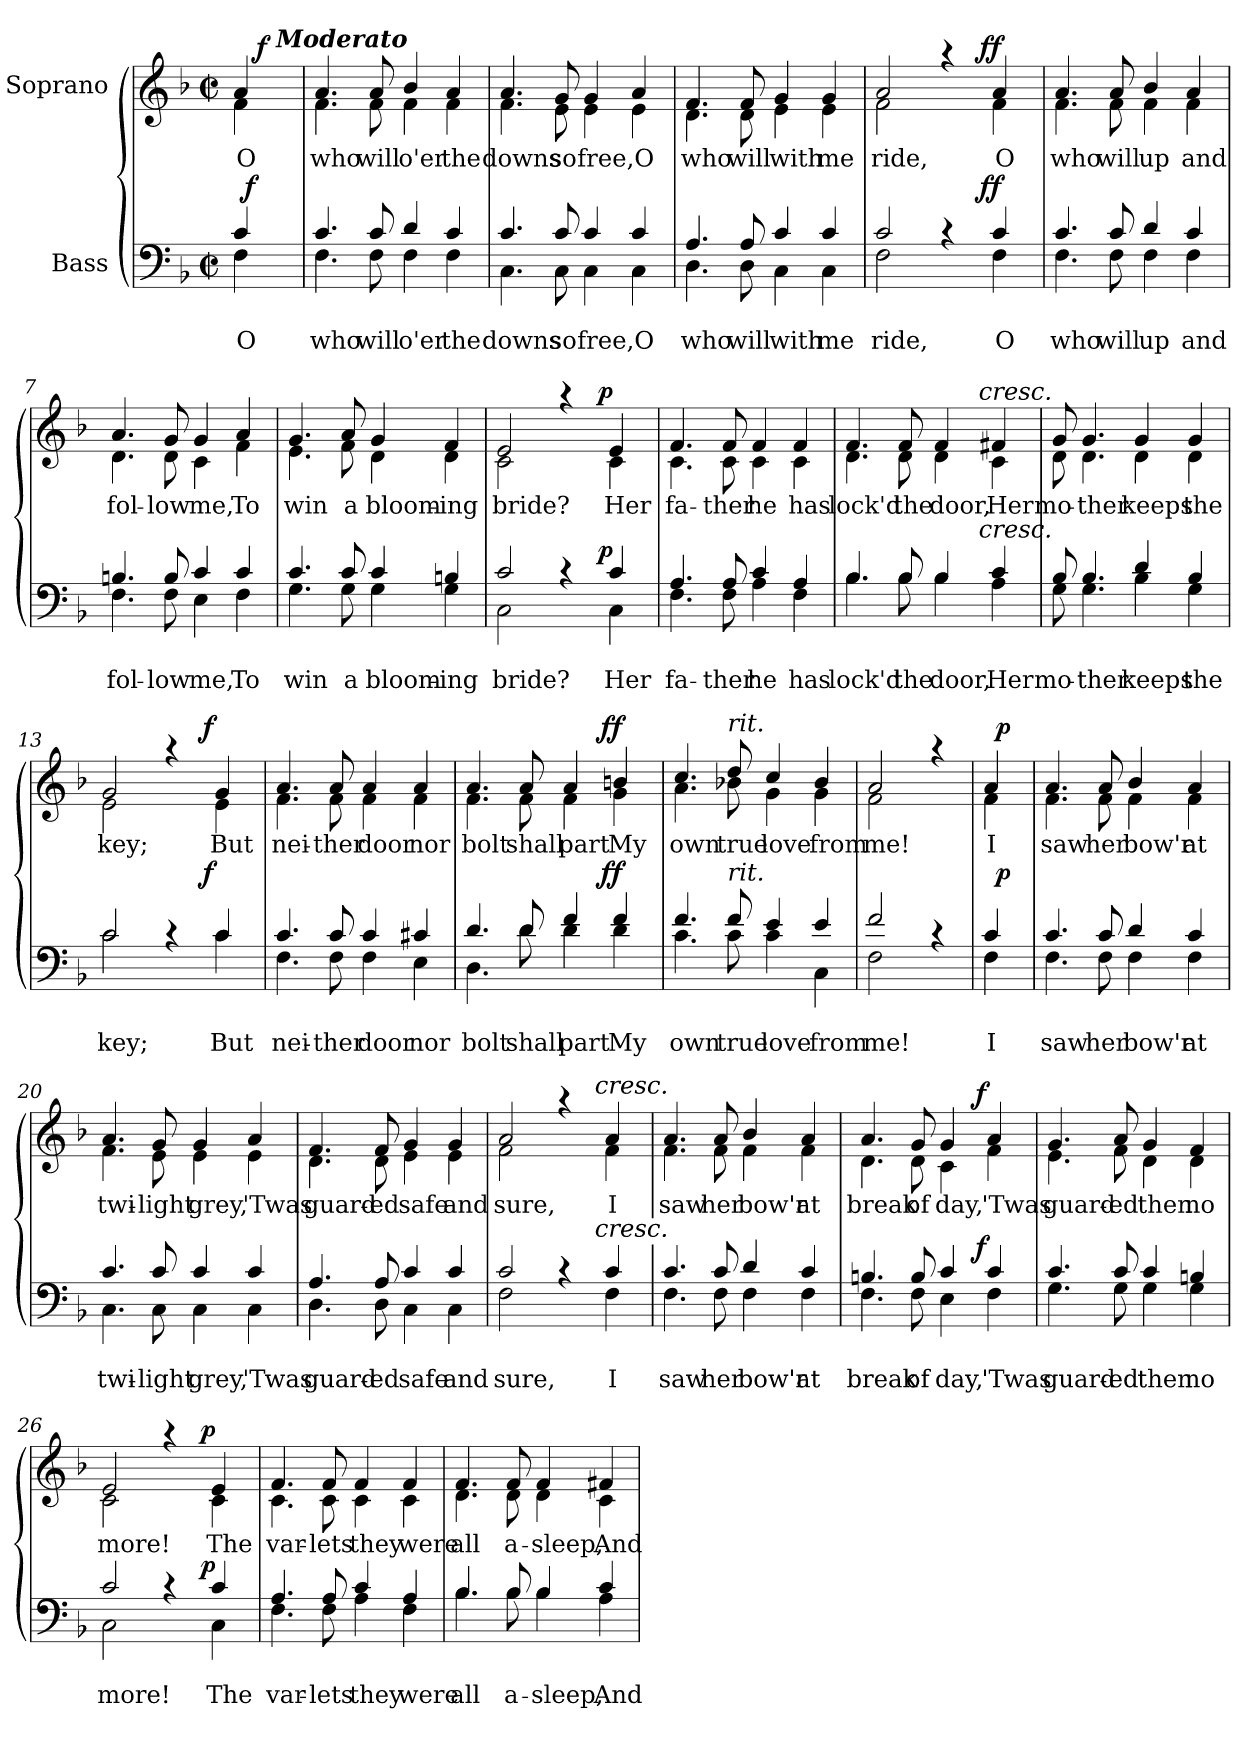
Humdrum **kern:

**kern	**text	**text	**dynam	**kern	**text	**dynam
*part2	*part2	*part2	*part2	*part1	*part1	*part1
*staff2	*staff2	*staff2	*staff2	*staff1	*staff1	*staff1
*I"Bass	*	*	*	*I"Soprano	*	*
*clefF4	*	*	*	*clefG2	*	*
*k[b-]	*	*	*	*k[b-]	*	*
*F:	*	*	*	*F:	*	*
*M2/2	*	*	*	*M2/2	*	*
*met(c|)	*	*	*	*met(c|)	*	*
=1	=1	=1	=1	=1	=1	=1
!	!	!	!	!LO:TX:b:t=Alto	!	!
!LO:TX:b:t=Tenor	!	!	!	!	!	!
!	!	!LO:LY:b	!	!	!LO:LY:b	!
*^	*	*	*	*^	*	*
*	*^	*	*	*	*	*^	*	*
*	*	*	*	*	*	*	*	*^	*	*
4c/	4F\	32ryy	.	O	.	4a/	4f\	16ryy	8ryy	O	.
!	!	!	!	!	!LO:DY:a	!	!	!	!	!	!
.	.	8..ryy	.	.	f	.	.	.	.	.	.
!	!	!	!	!	!	!	!	!	!	!	!LO:DY:a
.	.	.	.	.	.	.	.	8.ryy	.	.	f
!	!	!	!	!	!	!	!	!	!LO:TX:a:Bi:t=Moderato	!	!
.	.	.	.	.	.	.	.	.	8ryy	.	.
=2	=2	=2	=2	=2	=2	=2	=2	=2	=2	=2	=2
!	!	!	!	!LO:LY:b	!	!	!	!	!	!LO:LY:b	!
*	*v	*v	*	*	*	*	*	*	*	*	*
*	*	*	*	*	*	*v	*v	*v	*	*
4.c/	4.F\	.	who	.	4.a/	4.f\	who	.
!	!	!	!LO:LY:b	!	!	!	!LO:LY:b	!
8c/	8F\	.	will	.	8a/	8f\	will	.
!	!	!	!LO:LY:b	!	!	!	!LO:LY:b	!
4d/	4F\	.	o'er	.	4b-/	4f\	o'er	.
!	!	!	!LO:LY:b	!	!	!	!LO:LY:b	!
4c/	4F\	.	the	.	4a/	4f\	the	.
=3	=3	=3	=3	=3	=3	=3	=3	=3
!	!	!	!LO:LY:b	!	!	!	!LO:LY:b	!
4.c/	4.C\	.	downs	.	4.a/	4.f\	downs	.
!	!	!	!LO:LY:b	!	!	!	!LO:LY:b	!
8c/	8C\	.	so	.	8g/	8e\	so	.
!	!	!	!LO:LY:b	!	!	!	!LO:LY:b	!
4c/	4C\	.	free,	.	4g/	4e\	free,	.
!	!	!	!LO:LY:b	!	!	!	!LO:LY:b	!
4c/	4C\	.	O	.	4a/	4e\	O	.
=4	=4	=4	=4	=4	=4	=4	=4	=4
!	!	!	!LO:LY:b	!	!	!	!LO:LY:b	!
4.A/	4.D\	.	who	.	4.f/	4.d\	who	.
!	!	!	!LO:LY:b	!	!	!	!LO:LY:b	!
8A/	8D\	.	will	.	8f/	8d\	will	.
!	!	!	!LO:LY:b	!	!	!	!LO:LY:b	!
4c/	4C\	.	with	.	4g/	4e\	with	.
!	!	!	!LO:LY:b	!	!	!	!LO:LY:b	!
4c/	4C\	.	me	.	4g/	4e\	me	.
=5	=5	=5	=5	=5	=5	=5	=5	=5
!	!	!	!LO:LY:b	!	!	!	!LO:LY:b	!
*	*^	*	*	*	*	*^	*	*
2c/	2F\	2ryy	.	ride,	.	2a/	2f\	2ryy	ride,	.
4rc	4ryy	8..ryy	.	.	.	4raa	4ryy	8..ryy	.	.
!	!	!	!	!	!LO:DY:a	!	!	!	!	!LO:DY:a
.	.	4ryy	.	.	ff	.	.	4ryy	.	ff
!	!	!	!	!LO:LY:b	!	!	!	!	!LO:LY:b	!
4c/	4F\	.	.	O	.	4a/	4f\	.	O	.
.	.	32ryy	.	.	.	.	.	32ryy	.	.
!!LO:LB:g=z
=6	=6	=6	=6	=6	=6	=6	=6	=6	=6	=6
!	!	!	!	!LO:LY:b	!	!	!	!	!LO:LY:b	!
*	*v	*v	*	*	*	*	*	*	*	*
*	*	*	*	*	*	*v	*v	*	*
4.c/	4.F\	.	who	.	4.a/	4.f\	who	.
!	!	!	!LO:LY:b	!	!	!	!LO:LY:b	!
8c/	8F\	.	will	.	8a/	8f\	will	.
!	!	!	!LO:LY:b	!	!	!	!LO:LY:b	!
4d/	4F\	.	up	.	4b-/	4f\	up	.
!	!	!	!LO:LY:b	!	!	!	!LO:LY:b	!
4c/	4F\	.	and	.	4a/	4f\	and	.
=7	=7	=7	=7	=7	=7	=7	=7	=7
!	!	!	!LO:LY:b	!	!	!	!LO:LY:b	!
4.Bn/	4.F\	.	fol-	.	4.a/	4.d\	fol-	.
!	!	!	!LO:LY:b	!	!	!	!LO:LY:b	!
8B/	8F\	.	-low	.	8g/	8d\	-low	.
!	!	!	!LO:LY:b	!	!	!	!LO:LY:b	!
4c/	4E\	.	me,	.	4g/	4c\	me,	.
!	!	!	!LO:LY:b	!	!	!	!LO:LY:b	!
4c/	4F\	.	To	.	4a/	4f\	To	.
=8	=8	=8	=8	=8	=8	=8	=8	=8
!	!	!	!LO:LY:b	!	!	!	!LO:LY:b	!
4.c/	4.G\	.	win	.	4.g/	4.e\	win	.
!	!	!	!LO:LY:b	!	!	!	!LO:LY:b	!
8c/	8G\	.	a	.	8a/	8f\	a	.
!	!	!	!LO:LY:b	!	!	!	!LO:LY:b	!
4c/	4G\	.	bloom-	.	4g/	4d\	bloom-	.
!	!	!	!LO:LY:b	!	!	!	!LO:LY:b	!
4Bn/	4G\	.	-ing	.	4f/	4d\	-ing	.
=9	=9	=9	=9	=9	=9	=9	=9	=9
!	!	!	!LO:LY:b	!	!	!	!LO:LY:b	!
*	*^	*	*	*	*	*^	*	*
2c/	2C\	2ryy	.	bride?	.	2e/	2c\	2ryy	bride?	.
4rc	4ryy	8..ryy	.	.	.	4raa	4ryy	8..ryy	.	.
!	!	!	!	!	!LO:DY:a	!	!	!	!	!LO:DY:a
.	.	4ryy	.	.	p	.	.	4ryy	.	p
!	!	!	!	!LO:LY:b	!	!	!	!	!LO:LY:b	!
4c/	4C\	.	.	Her	.	4e/	4c\	.	Her	.
.	.	32ryy	.	.	.	.	.	32ryy	.	.
!!LO:LB:g=z
=10	=10	=10	=10	=10	=10	=10	=10	=10	=10	=10
!	!	!	!	!LO:LY:b	!	!	!	!	!LO:LY:b	!
*	*v	*v	*	*	*	*	*	*	*	*
*	*	*	*	*	*	*v	*v	*	*
4.A/	4.F\	.	fa-	.	4.f/	4.c\	fa-	.
!	!	!	!LO:LY:b	!	!	!	!LO:LY:b	!
8A/	8F\	.	-ther	.	8f/	8c\	-ther	.
!	!	!	!LO:LY:b	!	!	!	!LO:LY:b	!
4c/	4A\	.	he	.	4f/	4c\	he	.
!	!	!	!LO:LY:b	!	!	!	!LO:LY:b	!
4A/	4F\	.	has	.	4f/	4c\	has	.
=11	=11	=11	=11	=11	=11	=11	=11	=11
!	!	!	!LO:LY:b	!	!	!	!LO:LY:b	!
*	*^	*	*	*	*	*^	*	*
4.B-/	4.B-\	2ryy	.	lock'd	.	4.f/	4.d\	2ryy	lock'd	.
!	!	!	!	!LO:LY:b	!	!	!	!	!LO:LY:b	!
8B-/	8B-\	.	.	the	.	8f/	8d\	.	the	.
!	!	!	!	!LO:LY:b	!	!	!	!	!LO:LY:b	!
4B-/	4B-\	8..ryy	.	door,	.	4f/	4d\	8..ryy	door,	.
!	!	!	!	!	!	!	!	!LO:TX:a:i:t=cresc.	!	!
!	!	!LO:TX:a:i:t=cresc.	!	!	!	!	!	!	!	!
.	.	4ryy	.	.	.	.	.	4ryy	.	.
!	!	!	!	!LO:LY:b	!	!	!	!	!LO:LY:b	!
4c/	4A\	.	.	Her	.	4f#X/	4c\	.	Her	.
.	.	32ryy	.	.	.	.	.	32ryy	.	.
=12	=12	=12	=12	=12	=12	=12	=12	=12	=12	=12
!	!	!	!	!LO:LY:b	!	!	!	!	!LO:LY:b	!
*	*v	*v	*	*	*	*	*	*	*	*
*	*	*	*	*	*	*v	*v	*	*
8B-/	8G\	.	mo-	.	8g/	8d\	mo-	.
!	!	!	!LO:LY:b	!	!	!	!LO:LY:b	!
4.B-/	4.G\	.	-ther	.	4.g/	4.d\	-ther	.
!	!	!	!LO:LY:b	!	!	!	!LO:LY:b	!
4d/	4B-\	.	keeps	.	4g/	4d\	keeps	.
!	!	!	!LO:LY:b	!	!	!	!LO:LY:b	!
4B-/	4G\	.	the	.	4g/	4d\	the	.
=13	=13	=13	=13	=13	=13	=13	=13	=13
!	!	!	!LO:LY:b	!	!	!	!LO:LY:b	!
*	*^	*	*	*	*	*^	*	*
2c/	2c\	2ryy	.	key;	.	2g/	2e\	2ryy	key;	.
4rc	4ryy	8..ryy	.	.	.	4raa	4ryy	8..ryy	.	.
!	!	!	!	!	!LO:DY:a	!	!	!	!	!LO:DY:a
.	.	4ryy	.	.	f	.	.	4ryy	.	f
!	!	!	!	!LO:LY:b	!	!	!	!	!LO:LY:b	!
4c/	4c\	.	.	But	.	4g/	4e\	.	But	.
.	.	32ryy	.	.	.	.	.	32ryy	.	.
!!LO:LB:g=z
=14	=14	=14	=14	=14	=14	=14	=14	=14	=14	=14
!	!	!	!	!LO:LY:b	!	!	!	!	!LO:LY:b	!
*	*v	*v	*	*	*	*	*	*	*	*
*	*	*	*	*	*	*v	*v	*	*
4.c/	4.F\	.	nei-	.	4.a/	4.f\	nei-	.
!	!	!	!LO:LY:b	!	!	!	!LO:LY:b	!
8c/	8F\	.	-ther	.	8a/	8f\	-ther	.
!	!	!	!LO:LY:b	!	!	!	!LO:LY:b	!
4c/	4F\	.	door	.	4a/	4f\	door	.
!	!	!	!LO:LY:b	!	!	!	!LO:LY:b	!
4c#X/	4E\	.	nor	.	4a/	4f\	nor	.
=15	=15	=15	=15	=15	=15	=15	=15	=15
!	!	!	!LO:LY:b	!	!	!	!LO:LY:b	!
*	*^	*	*	*	*	*^	*	*
4.d/	4.D\	2ryy	.	bolt	.	4.a/	4.f\	2ryy	bolt	.
!	!	!	!	!LO:LY:b	!	!	!	!	!LO:LY:b	!
8d/	8d\	.	.	shall	.	8a/	8f\	.	shall	.
!	!	!	!	!LO:LY:b	!	!	!	!	!LO:LY:b	!
4f/	4d\	8..ryy	.	part	.	4a/	4f\	8..ryy	part	.
!	!	!	!	!	!LO:DY:a	!	!	!	!	!LO:DY:a
.	.	4ryy	.	.	ff	.	.	4ryy	.	ff
!	!	!	!	!LO:LY:b	!	!	!	!	!LO:LY:b	!
4f/	4d\	.	.	My	.	4bn/	4g\	.	My	.
.	.	32ryy	.	.	.	.	.	32ryy	.	.
=16	=16	=16	=16	=16	=16	=16	=16	=16	=16	=16
!	!	!	!	!LO:LY:b	!	!	!	!	!LO:LY:b	!
*	*v	*v	*	*	*	*	*	*	*	*
*	*	*	*	*	*	*v	*v	*	*
4.f/	4.c\	.	own	.	4.cc/	4.a\	own	.
!	!	!	!	!	!LO:TX:a:i:t=rit.	!	!	!
!LO:TX:a:i:t=rit.	!	!	!	!	!	!	!	!
!	!	!	!LO:LY:b	!	!	!	!LO:LY:b	!
8f/	8c\	.	true	.	8dd/	8b-X\	true	.
!	!	!	!LO:LY:b	!	!	!	!LO:LY:b	!
4e/	4c\	.	love	.	4cc/	4g\	love	.
!	!	!	!LO:LY:b	!	!	!	!LO:LY:b	!
4e/	4C\	.	from	.	4b-/	4g\	from	.
=17	=17	=17	=17	=17	=17	=17	=17	=17
!	!	!	!LO:LY:b	!	!	!	!LO:LY:b	!
2f/	2F\	.	me!	.	2a/	2f\	me!	.
4rc	4ryy	.	.	.	4raa	4ryy	.	.
!!LO:LB:g=z
=18	=18	=18	=18	=18	=18	=18	=18	=18
!	!	!	!LO:LY:b	!	!	!	!LO:LY:b	!
*	*^	*	*	*	*	*^	*	*
4c/	4F\	32ryy	.	I	.	4a/	4f\	32ryy	I	.
!	!	!	!	!	!LO:DY:a	!	!	!	!	!LO:DY:a
.	.	8..ryy	.	.	p	.	.	8..ryy	.	p
=19	=19	=19	=19	=19	=19	=19	=19	=19	=19	=19
!	!	!	!	!LO:LY:b	!	!	!	!	!LO:LY:b	!
*	*v	*v	*	*	*	*	*	*	*	*
*	*	*	*	*	*	*v	*v	*	*
4.c/	4.F\	.	saw	.	4.a/	4.f\	saw	.
!	!	!	!LO:LY:b	!	!	!	!LO:LY:b	!
8c/	8F\	.	her	.	8a/	8f\	her	.
!	!	!	!LO:LY:b	!	!	!	!LO:LY:b	!
4d/	4F\	.	bow'r	.	4b-/	4f\	bow'r	.
!	!	!	!LO:LY:b	!	!	!	!LO:LY:b	!
4c/	4F\	.	at	.	4a/	4f\	at	.
=20	=20	=20	=20	=20	=20	=20	=20	=20
!	!	!	!LO:LY:b	!	!	!	!LO:LY:b	!
4.c/	4.C\	.	twi-	.	4.a/	4.f\	twi-	.
!	!	!	!LO:LY:b	!	!	!	!LO:LY:b	!
8c/	8C\	.	-light	.	8g/	8e\	-light	.
!	!	!	!LO:LY:b	!	!	!	!LO:LY:b	!
4c/	4C\	.	grey,	.	4g/	4e\	grey,	.
!	!	!	!LO:LY:b	!	!	!	!LO:LY:b	!
4c/	4C\	.	'Twas	.	4a/	4e\	'Twas	.
=21	=21	=21	=21	=21	=21	=21	=21	=21
!	!	!	!LO:LY:b	!	!	!	!LO:LY:b	!
4.A/	4.D\	.	guard-	.	4.f/	4.d\	guard-	.
!	!	!	!LO:LY:b	!	!	!	!LO:LY:b	!
8A/	8D\	.	-ed	.	8f/	8d\	-ed	.
!	!	!	!LO:LY:b	!	!	!	!LO:LY:b	!
4c/	4C\	.	safe	.	4g/	4e\	safe	.
!	!	!	!LO:LY:b	!	!	!	!LO:LY:b	!
4c/	4C\	.	and	.	4g/	4e\	and	.
=22	=22	=22	=22	=22	=22	=22	=22	=22
!	!	!	!LO:LY:b	!	!	!	!LO:LY:b	!
*	*^	*	*	*	*	*^	*	*
2c/	2F\	2ryy	.	sure,	.	2a/	2f\	2ryy	sure,	.
4rc	4ryy	8..ryy	.	.	.	4raa	4ryy	8..ryy	.	.
!	!	!	!	!	!	!	!	!LO:TX:a:i:t=cresc.	!	!
!	!	!LO:TX:a:i:t=cresc.	!	!	!	!	!	!	!	!
.	.	4ryy	.	.	.	.	.	4ryy	.	.
!	!	!	!	!LO:LY:b	!	!	!	!	!LO:LY:b	!
4c/	4F\	.	.	I	.	4a/	4f\	.	I	.
.	.	32ryy	.	.	.	.	.	32ryy	.	.
!!LO:LB:g=z
=23	=23	=23	=23	=23	=23	=23	=23	=23	=23	=23
!	!	!	!	!LO:LY:b	!	!	!	!	!LO:LY:b	!
*	*v	*v	*	*	*	*	*	*	*	*
*	*	*	*	*	*	*v	*v	*	*
4.c/	4.F\	.	saw	.	4.a/	4.f\	saw	.
!	!	!	!LO:LY:b	!	!	!	!LO:LY:b	!
8c/	8F\	.	her	.	8a/	8f\	her	.
!	!	!	!LO:LY:b	!	!	!	!LO:LY:b	!
4d/	4F\	.	bow'r	.	4b-/	4f\	bow'r	.
!	!	!	!LO:LY:b	!	!	!	!LO:LY:b	!
4c/	4F\	.	at	.	4a/	4f\	at	.
=24	=24	=24	=24	=24	=24	=24	=24	=24
!	!	!	!LO:LY:b	!	!	!	!LO:LY:b	!
*	*^	*	*	*	*	*^	*	*
4.Bn/	4.F\	2ryy	.	break	.	4.a/	4.d\	2ryy	break	.
!	!	!	!	!LO:LY:b	!	!	!	!	!LO:LY:b	!
8B/	8F\	.	.	of	.	8g/	8d\	.	of	.
!	!	!	!	!LO:LY:b	!	!	!	!	!LO:LY:b	!
4c/	4E\	8..ryy	.	day,	.	4g/	4c\	8..ryy	day,	.
!	!	!	!	!	!LO:DY:a	!	!	!	!	!LO:DY:a
.	.	4ryy	.	.	f	.	.	4ryy	.	f
!	!	!	!	!LO:LY:b	!	!	!	!	!LO:LY:b	!
4c/	4F\	.	.	'Twas	.	4a/	4f\	.	'Twas	.
.	.	32ryy	.	.	.	.	.	32ryy	.	.
=25	=25	=25	=25	=25	=25	=25	=25	=25	=25	=25
!	!	!	!	!LO:LY:b	!	!	!	!	!LO:LY:b	!
*	*v	*v	*	*	*	*	*	*	*	*
*	*	*	*	*	*	*v	*v	*	*
4.c/	4.G\	.	guard-	.	4.g/	4.e\	guard-	.
!	!	!	!LO:LY:b	!	!	!	!LO:LY:b	!
8c/	8G\	.	-ed	.	8a/	8f\	-ed	.
!	!	!	!LO:LY:b	!	!	!	!LO:LY:b	!
4c/	4G\	.	then	.	4g/	4d\	then	.
!	!	!	!LO:LY:b	!	!	!	!LO:LY:b	!
4Bn/	4G\	.	no	.	4f/	4d\	no	.
=26	=26	=26	=26	=26	=26	=26	=26	=26
!	!	!	!LO:LY:b	!	!	!	!LO:LY:b	!
*	*^	*	*	*	*	*^	*	*
2c/	2C\	2ryy	.	more!	.	2e/	2c\	2ryy	more!	.
4rc	4ryy	8..ryy	.	.	.	4raa	4ryy	8..ryy	.	.
!	!	!	!	!	!LO:DY:a	!	!	!	!	!LO:DY:a
.	.	4ryy	.	.	p	.	.	4ryy	.	p
!	!	!	!	!LO:LY:b	!	!	!	!	!LO:LY:b	!
4c/	4C\	.	.	The	.	4e/	4c\	.	The	.
.	.	32ryy	.	.	.	.	.	32ryy	.	.
!!LO:PB:g=z
=27	=27	=27	=27	=27	=27	=27	=27	=27	=27	=27
!	!	!	!	!LO:LY:b	!	!	!	!	!LO:LY:b	!
*	*v	*v	*	*	*	*	*	*	*	*
*	*	*	*	*	*	*v	*v	*	*
4.A/	4.F\	.	var-	.	4.f/	4.c\	var-	.
!	!	!	!LO:LY:b	!	!	!	!LO:LY:b	!
8A/	8F\	.	-lets	.	8f/	8c\	-lets	.
!	!	!	!LO:LY:b	!	!	!	!LO:LY:b	!
4c/	4A\	.	they	.	4f/	4c\	they	.
!	!	!	!LO:LY:b	!	!	!	!LO:LY:b	!
4A/	4F\	.	were	.	4f/	4c\	were	.
=28	=28	=28	=28	=28	=28	=28	=28	=28
!	!	!	!LO:LY:b	!	!	!	!LO:LY:b	!
4.B-/	4.B-\	.	all	.	4.f/	4.d\	all	.
!	!	!	!LO:LY:b	!	!	!	!LO:LY:b	!
8B-/	8B-\	.	a-	.	8f/	8d\	a-	.
!	!	!	!LO:LY:b	!	!	!	!LO:LY:b	!
4B-/	4B-\	.	-sleep,	.	4f/	4d\	-sleep,	.
!	!	!	!LO:LY:b	!	!	!	!LO:LY:b	!
4c/	4A\	.	And	.	4f#X/	4c\	And	.
*v	*v	*	*	*	*	*	*	*
*	*	*	*	*v	*v	*	*
=	=	=	=	=	=	=
*-	*-	*-	*-	*-	*-	*-
